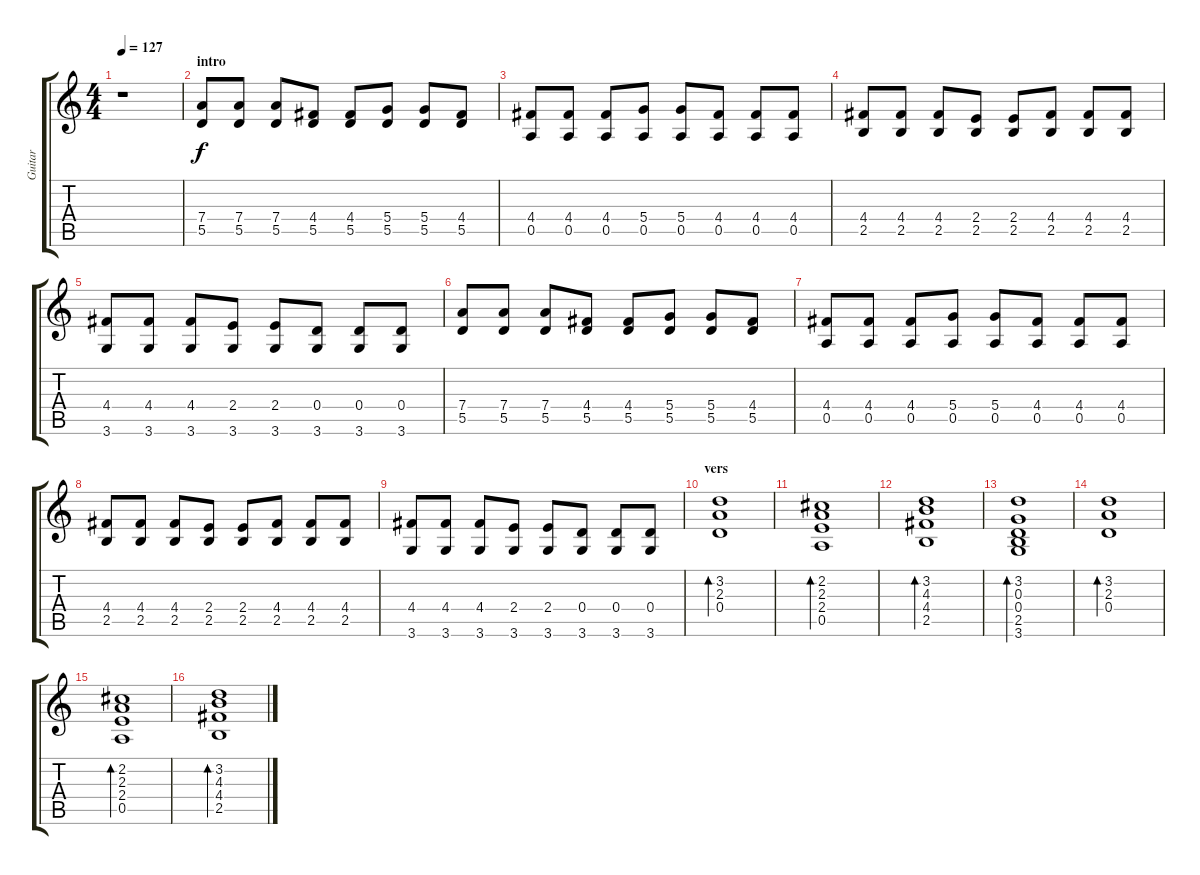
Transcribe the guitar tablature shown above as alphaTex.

\track ("Guitar" "Guitar") {instrument electricguitarclean}
\staff {score tabs}
\tuning (E4 B3 G3 D3 A2 E2) {hide}
\ts (4 4)
\tempo 127
\clef g2
\ks c
r.1{dy f instrument electricguitarclean} |
\section ("" "intro")
(7.4 5.5).8 (7.4 5.5).8 (7.4 5.5).8 (4.4 5.5).8 (4.4 5.5).8 (5.4 5.5).8 (5.4 5.5).8 (4.4 5.5).8 |
(4.4 0.5).8 (4.4 0.5).8 (4.4 0.5).8 (5.4 0.5).8 (5.4 0.5).8 (4.4 0.5).8 (4.4 0.5).8 (4.4 0.5).8 |
(4.4 2.5).8 (4.4 2.5).8 (4.4 2.5).8 (2.4 2.5).8 (2.4 2.5).8 (4.4 2.5).8 (4.4 2.5).8 (4.4 2.5).8 |
(4.4 3.6).8 (4.4 3.6).8 (4.4 3.6).8 (2.4 3.6).8 (2.4 3.6).8 (0.4 3.6).8 (0.4 3.6).8 (0.4 3.6).8 |
(7.4 5.5).8 (7.4 5.5).8 (7.4 5.5).8 (4.4 5.5).8 (4.4 5.5).8 (5.4 5.5).8 (5.4 5.5).8 (4.4 5.5).8 |
(4.4 0.5).8 (4.4 0.5).8 (4.4 0.5).8 (5.4 0.5).8 (5.4 0.5).8 (4.4 0.5).8 (4.4 0.5).8 (4.4 0.5).8 |
(4.4 2.5).8 (4.4 2.5).8 (4.4 2.5).8 (2.4 2.5).8 (2.4 2.5).8 (4.4 2.5).8 (4.4 2.5).8 (4.4 2.5).8 |
(4.4 3.6).8 (4.4 3.6).8 (4.4 3.6).8 (2.4 3.6).8 (2.4 3.6).8 (0.4 3.6).8 (0.4 3.6).8 (0.4 3.6).8 |
\section ("" "vers")
(3.2 2.3 0.4).1{bd 240} |
(2.2 2.3 2.4 0.5).1{bd 240} |
(3.2 4.3 4.4 2.5).1{bd 240} |
(3.2 0.3 0.4 2.5 3.6).1{bd 240} |
(3.2 2.3 0.4).1{bd 240} |
(2.2 2.3 2.4 0.5).1{bd 240} |
(3.2 4.3 4.4 2.5).1{bd 240}
